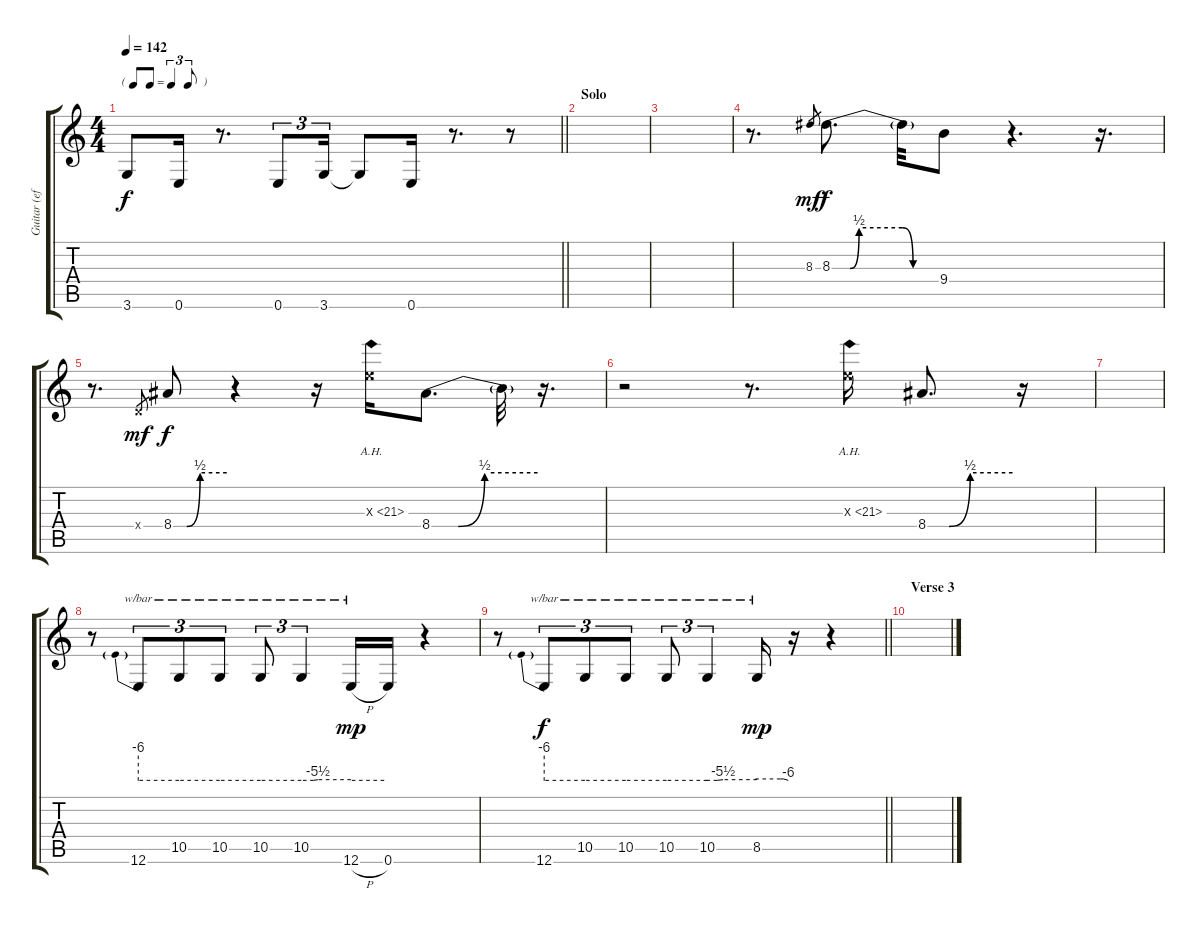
\track ("Guitar (effects)" "Guitar (ef") {instrument distortionguitar}
\staff {score tabs}
\tuning (E4 B3 G3 D3 A2 E2) {hide}
\ts (4 4)
\tf triplet8th
\tempo 142
\clef g2
\barLineRight lightlight
\ks c
3.6{t}.8{dy f} 0.6.16 r.8{d} 0.6.8{tu (3 2)} 3.6.16{tu (3 2)} 3.6{t}.8 0.6.16 r.8{d} r.8 |
\section ("" "Solo")
|
|
r.8{d} 8.3.8{gr dy mf} 8.3{be (custom 0 0 10 0 15 2 39 2 45 0 60 0)}.8{d dy f} 8.3{t}.32 9.4.8 r.4{d} r.16{d} |
r.8{d} 0.4{x}.8{gr dy mf} 8.4{be (custom 0 0 15 0 30 2 60 2)}.8{dy f} r.4 r.16 9.3{ah 12 x}.16 8.4{be (custom 0 0 15 0 30 2 60 2)}.8{d} 8.4{t}.32 r.16{d} |
r.2 r.8{d} 9.3{ah 12 x}.16 8.4{be (custom 0 0 15 0 30 2 60 2)}.8{d} r.16 |
|
r.8 12.6.8{tu (3 2) tbe (predive default 0 -24 60 -24)} 10.5.8{tu (3 2) tbe (hold default 0 -24 60 -24)} 10.5.8{tu (3 2) tbe (hold default 0 -24 60 -24)} 10.5.8{tu (3 2) tbe (hold default 0 -24 60 -24)} 10.5.4{tu (3 2) tbe (custom default 0 -24 15 -24 20 -22 60 -22)} 12.6{h}.16{tbe (hold default 0 -24 60 -24) dy mp} 0.6.16 r.4 |
\barLineRight lightlight
r.8 12.6.8{tu (3 2) tbe (predive default 0 -24 60 -24) dy f} 10.5.8{tu (3 2) tbe (hold default 0 -24 60 -24)} 10.5.8{tu (3 2) tbe (hold default 0 -24 60 -24)} 10.5.8{tu (3 2) tbe (hold default 0 -24 60 -24)} 10.5.4{tu (3 2) tbe (custom default 0 -24 12 -24 19 -22 60 -22)} 8.5.16{tbe (custom default 0 -20 45 -20 51 -20 60 -24) dy mp} r.16 r.4 |
\section ("" "Verse 3")
